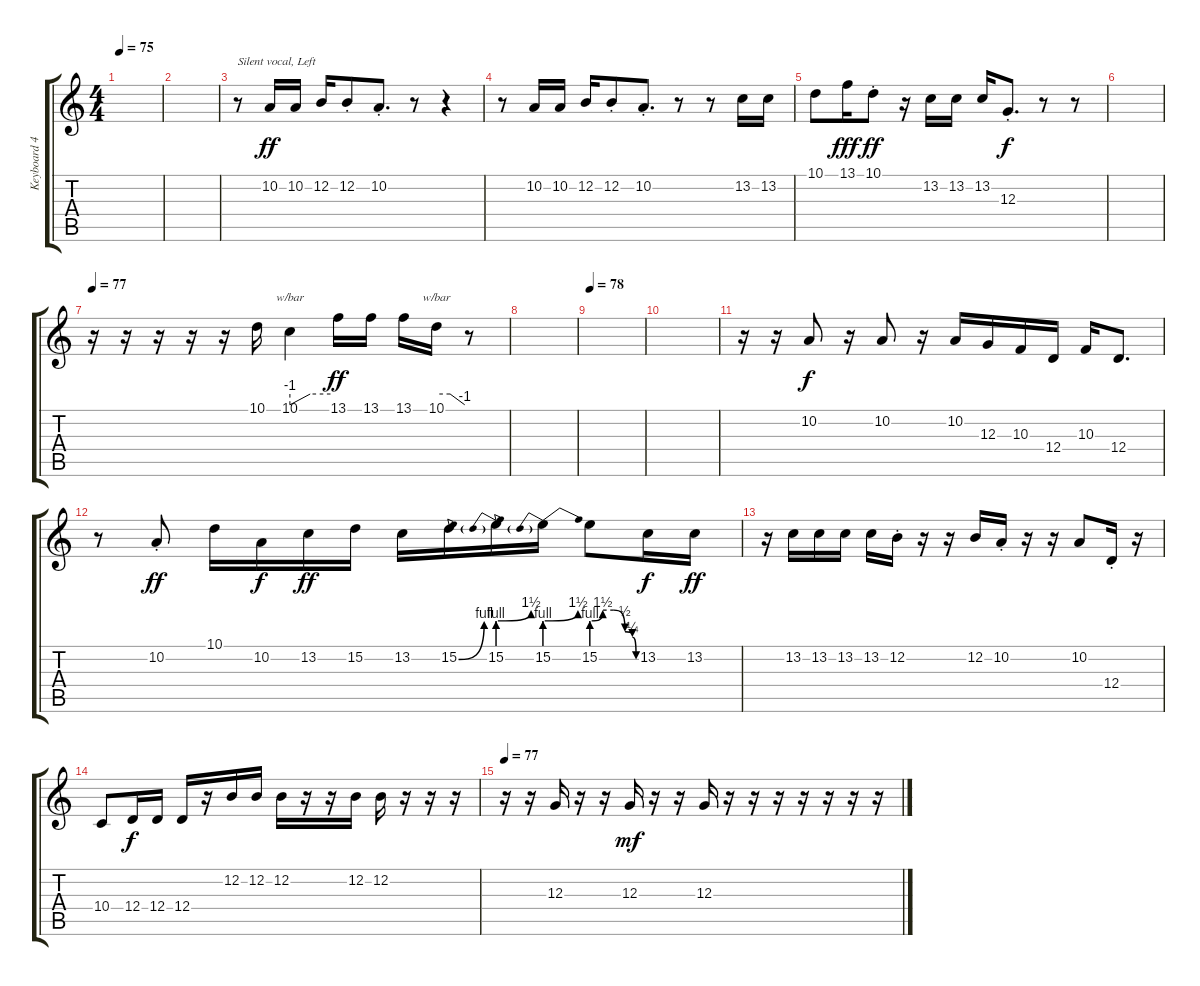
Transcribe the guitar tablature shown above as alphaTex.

\track ("Keyboard 4 LC" "Keyboard 4") {instrument lead2sawtooth}
\staff {score tabs}
\tuning (E4 B3 G3 D3 A2 E2) {hide}
\ts (4 4)
\tempo 75
\clef g2
\ks c
|
|
r.8{txt "Silent vocal, Left" volume 8 balance 0 instrument choiraahs} 10.2.16{dy ff} 10.2.16 12.2.16 12.2{st}.8 10.2{st}.8{d} r.8 r.4 |
r.8 10.2.16 10.2.16 12.2.16 12.2{st}.8 10.2{st}.8{d} r.8 r.8 13.2.16 13.2.16 |
10.1.8 13.1.16{dy fff} 10.1{st}.8{dy ff} r.16 13.2.16 13.2.16 13.2.16 12.3{st}.8{d dy f} r.8 r.8 |
|
\tempo 77
r.16 r.16 r.16 r.16 r.16 10.1.16 10.1.4{tbe (custom default 0 -4 30 0 60 0)} 13.1.16{dy ff} 13.1.16 13.1.16 10.1.16{tbe (custom default 0 0 29 0 60 -4)} r.8 |
|
\tempo 78
|
|
r.16 r.16 10.2.8{dy f} r.16 10.2.8 r.16 10.2.16 12.3.16 10.3.16 12.4.16 10.3.16 12.4.8{d} |
r.8 10.2{st}.8{dy ff} 10.1.16 10.2.16{dy f} 13.2.16{dy ff} 15.2.16 13.2.16 15.2{be (bend 0 0 60 4)}.16 15.2{be (prebendbend 0 4 60 6)}.16 15.2{be (prebendbend 0 4 60 6)}.16 15.2{be (custom 0 4 15 6 30 6 45 2 55 1 60 0)}.8 13.2.16{dy f} 13.2.16{dy ff} |
r.16 13.2.16 13.2.16 13.2.16 13.2.16 12.2{st}.16 r.16 r.16 12.2.16 10.2{st}.16 r.16 r.16 10.2.8 12.4{st}.16 r.16 |
10.4.8 12.4.16{dy f} 12.4.16 12.4.16 r.16 12.2.16 12.2.16 12.2.16 r.16 r.16 12.2.16 12.2.16 r.16 r.16 r.16 |
\tempo 77
r.16 r.16 12.3.16 r.16 r.16 12.3.16{dy mf} r.16 r.16 12.3.16 r.16 r.16 r.16 r.16 r.16 r.16 r.16
